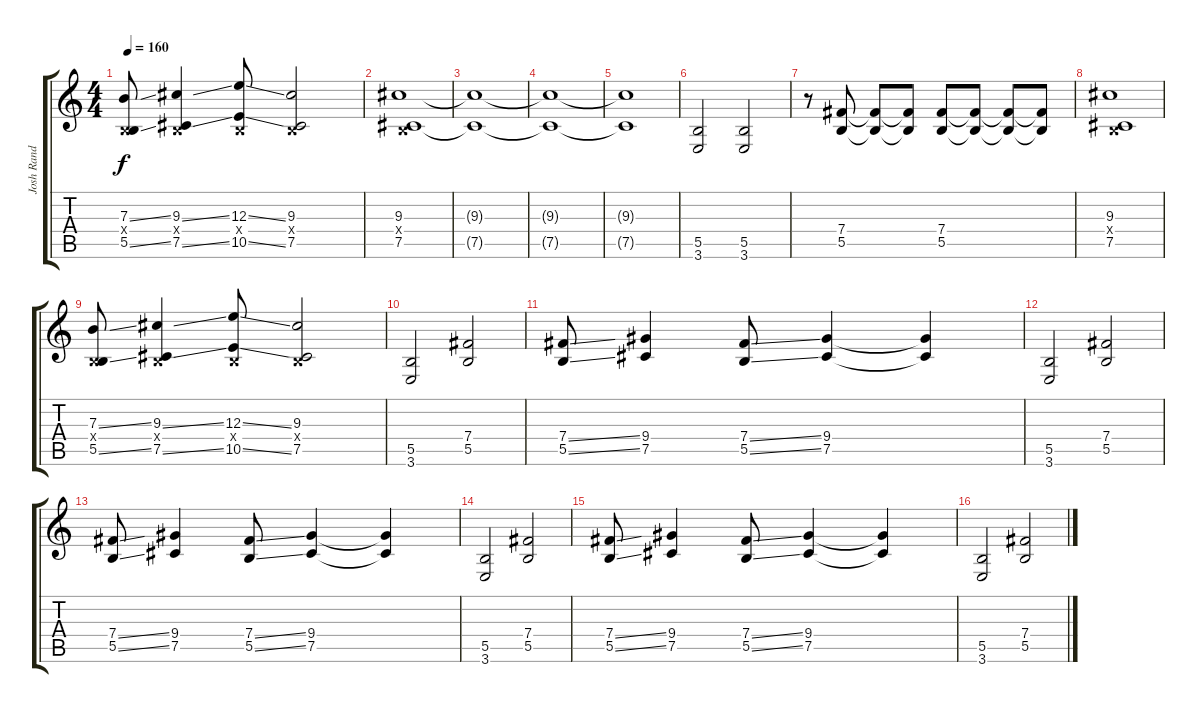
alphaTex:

\track ("Josh Rand" "Josh Rand") {instrument distortionguitar}
\staff {score tabs}
\tuning (Db4 Ab3 E3 B2 Gb2 Db2) {hide}
\ts (4 4)
\tempo 160
\clef g2
\ks c
(7.3{ss} 0.4{x} 5.5{ss}).8{dy f} (9.3{ss} 0.4{x} 7.5{ss}).4 (12.3{ss} 0.4{x} 10.5{ss}).8 (9.3 0.4{x} 7.5).2 |
(9.3 0.4{x} 7.5).1 |
(9.3{t} 7.5{t}).1 |
(9.3{t} 7.5{t}).1 |
(9.3{t} 7.5{t}).1 |
(5.5 3.6).2 (5.5 3.6).2 |
r.8 (7.4 5.5).8 (7.4{t} 5.5{t}).8 (7.4{t} 5.5{t}).8 (7.4 5.5).8 (7.4{t} 5.5{t}).8 (7.4{t} 5.5{t}).8 (7.4{t} 5.5{t}).8 |
(9.3 0.4{x} 7.5).1 |
(7.3{ss} 0.4{x} 5.5{ss}).8 (9.3{ss} 0.4{x} 7.5{ss}).4 (12.3{ss} 0.4{x} 10.5{ss}).8 (9.3 0.4{x} 7.5).2 |
(5.5 3.6).2 (7.4 5.5).2 |
(7.4{ss} 5.5{ss}).8 (9.4 7.5).4 (7.4{ss} 5.5{ss}).8 (9.4 7.5).4 (9.4{t} 7.5{t}).4 |
(5.5 3.6).2 (7.4 5.5).2 |
(7.4{ss} 5.5{ss}).8 (9.4 7.5).4 (7.4{ss} 5.5{ss}).8 (9.4 7.5).4 (9.4{t} 7.5{t}).4 |
(5.5 3.6).2 (7.4 5.5).2 |
(7.4{ss} 5.5{ss}).8 (9.4 7.5).4 (7.4{ss} 5.5{ss}).8 (9.4 7.5).4 (9.4{t} 7.5{t}).4 |
(5.5 3.6).2 (7.4 5.5).2
